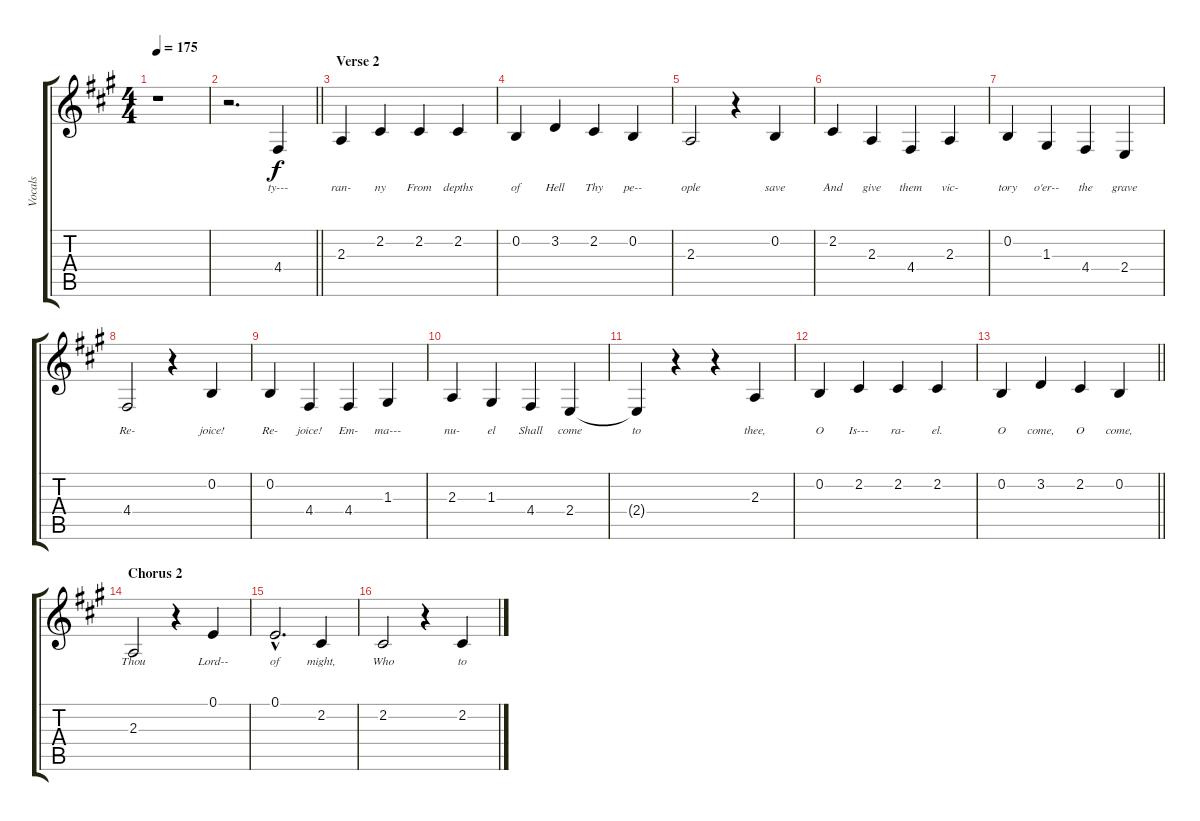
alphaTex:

\track ("Vocals" "Vocals") {instrument bassoon}
\staff {score tabs}
\tuning (E4 B3 G3 D3 A2 E2) {hide}
\ts (4 4)
\tempo 175
\clef g2
\ks f#minor
r.1{dy f} |
\barLineRight lightlight
r.2{d} 4.4.4{lyrics (0 "ty---") lyrics (1 "") lyrics (2 "") lyrics (3 "") lyrics (4 "")} |
\section ("" "Verse 2")
2.3.4{lyrics (0 "ran-") lyrics (1 "") lyrics (2 "") lyrics (3 "") lyrics (4 "")} 2.2.4{lyrics (0 "ny") lyrics (1 "") lyrics (2 "") lyrics (3 "") lyrics (4 "")} 2.2.4{lyrics (0 "From") lyrics (1 "") lyrics (2 "") lyrics (3 "") lyrics (4 "")} 2.2.4{lyrics (0 "depths") lyrics (1 "") lyrics (2 "") lyrics (3 "") lyrics (4 "")} |
0.2.4{lyrics (0 "of") lyrics (1 "") lyrics (2 "") lyrics (3 "") lyrics (4 "")} 3.2.4{lyrics (0 "Hell") lyrics (1 "") lyrics (2 "") lyrics (3 "") lyrics (4 "")} 2.2.4{lyrics (0 "Thy") lyrics (1 "") lyrics (2 "") lyrics (3 "") lyrics (4 "")} 0.2.4{lyrics (0 "pe--") lyrics (1 "") lyrics (2 "") lyrics (3 "") lyrics (4 "")} |
2.3.2{lyrics (0 "ople") lyrics (1 "") lyrics (2 "") lyrics (3 "") lyrics (4 "")} r.4 0.2.4{lyrics (0 "save") lyrics (1 "") lyrics (2 "") lyrics (3 "") lyrics (4 "")} |
2.2.4{lyrics (0 "And") lyrics (1 "") lyrics (2 "") lyrics (3 "") lyrics (4 "")} 2.3.4{lyrics (0 "give") lyrics (1 "") lyrics (2 "") lyrics (3 "") lyrics (4 "")} 4.4.4{lyrics (0 "them") lyrics (1 "") lyrics (2 "") lyrics (3 "") lyrics (4 "")} 2.3.4{lyrics (0 "vic-") lyrics (1 "") lyrics (2 "") lyrics (3 "") lyrics (4 "")} |
0.2.4{lyrics (0 "tory") lyrics (1 "") lyrics (2 "") lyrics (3 "") lyrics (4 "")} 1.3.4{lyrics (0 "o'er--") lyrics (1 "") lyrics (2 "") lyrics (3 "") lyrics (4 "")} 4.4.4{lyrics (0 "the") lyrics (1 "") lyrics (2 "") lyrics (3 "") lyrics (4 "")} 2.4.4{lyrics (0 "grave") lyrics (1 "") lyrics (2 "") lyrics (3 "") lyrics (4 "")} |
4.4.2{lyrics (0 "Re-") lyrics (1 "") lyrics (2 "") lyrics (3 "") lyrics (4 "")} r.4 0.2.4{lyrics (0 "joice!") lyrics (1 "") lyrics (2 "") lyrics (3 "") lyrics (4 "")} |
0.2.4{lyrics (0 "Re-") lyrics (1 "") lyrics (2 "") lyrics (3 "") lyrics (4 "")} 4.4.4{lyrics (0 "joice!") lyrics (1 "") lyrics (2 "") lyrics (3 "") lyrics (4 "")} 4.4.4{lyrics (0 "Em-") lyrics (1 "") lyrics (2 "") lyrics (3 "") lyrics (4 "")} 1.3.4{lyrics (0 "ma---") lyrics (1 "") lyrics (2 "") lyrics (3 "") lyrics (4 "")} |
2.3.4{lyrics (0 "nu-") lyrics (1 "") lyrics (2 "") lyrics (3 "") lyrics (4 "")} 1.3.4{lyrics (0 "el") lyrics (1 "") lyrics (2 "") lyrics (3 "") lyrics (4 "")} 4.4.4{lyrics (0 "Shall") lyrics (1 "") lyrics (2 "") lyrics (3 "") lyrics (4 "")} 2.4.4{lyrics (0 "come") lyrics (1 "") lyrics (2 "") lyrics (3 "") lyrics (4 "")} |
2.4{t}.4{lyrics (0 "to") lyrics (1 "") lyrics (2 "") lyrics (3 "") lyrics (4 "")} r.4 r.4 2.3.4{lyrics (0 "thee,") lyrics (1 "") lyrics (2 "") lyrics (3 "") lyrics (4 "")} |
0.2.4{lyrics (0 "O") lyrics (1 "") lyrics (2 "") lyrics (3 "") lyrics (4 "")} 2.2.4{lyrics (0 "Is---") lyrics (1 "") lyrics (2 "") lyrics (3 "") lyrics (4 "")} 2.2.4{lyrics (0 "ra-") lyrics (1 "") lyrics (2 "") lyrics (3 "") lyrics (4 "")} 2.2.4{lyrics (0 "el.") lyrics (1 "") lyrics (2 "") lyrics (3 "") lyrics (4 "")} |
\barLineRight lightlight
0.2.4{lyrics (0 "O") lyrics (1 "") lyrics (2 "") lyrics (3 "") lyrics (4 "")} 3.2.4{lyrics (0 "come,") lyrics (1 "") lyrics (2 "") lyrics (3 "") lyrics (4 "")} 2.2.4{lyrics (0 "O") lyrics (1 "") lyrics (2 "") lyrics (3 "") lyrics (4 "")} 0.2.4{lyrics (0 "come,") lyrics (1 "") lyrics (2 "") lyrics (3 "") lyrics (4 "")} |
\section ("" "Chorus 2")
2.3.2{lyrics (0 "Thou") lyrics (1 "") lyrics (2 "") lyrics (3 "") lyrics (4 "")} r.4 0.1.4{lyrics (0 "Lord--") lyrics (1 "") lyrics (2 "") lyrics (3 "") lyrics (4 "")} |
0.1{hac}.2{d lyrics (0 "of") lyrics (1 "") lyrics (2 "") lyrics (3 "") lyrics (4 "")} 2.2.4{lyrics (0 "might,") lyrics (1 "") lyrics (2 "") lyrics (3 "") lyrics (4 "")} |
2.2.2{lyrics (0 "Who") lyrics (1 "") lyrics (2 "") lyrics (3 "") lyrics (4 "")} r.4 2.2.4{lyrics (0 "to") lyrics (1 "") lyrics (2 "") lyrics (3 "") lyrics (4 "")}
